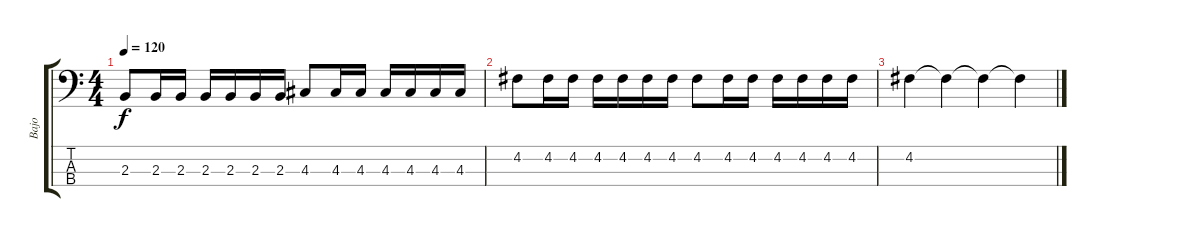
\track ("Bajo" "Bajo") {instrument electricbassfinger}
\staff {score tabs}
\tuning (G2 D2 A1 E1) {hide}
\ts (4 4)
\tempo 120
\clef f4
\ks c
2.3.8{dy f} 2.3.16 2.3.16 2.3.16 2.3.16 2.3.16 2.3.16 4.3.8 4.3.16 4.3.16 4.3.16 4.3.16 4.3.16 4.3.16 |
4.2.8 4.2.16 4.2.16 4.2.16 4.2.16 4.2.16 4.2.16 4.2.8 4.2.16 4.2.16 4.2.16 4.2.16 4.2.16 4.2.16 |
4.2.4 4.2{t}.4 4.2{t}.4 4.2{t}.4
